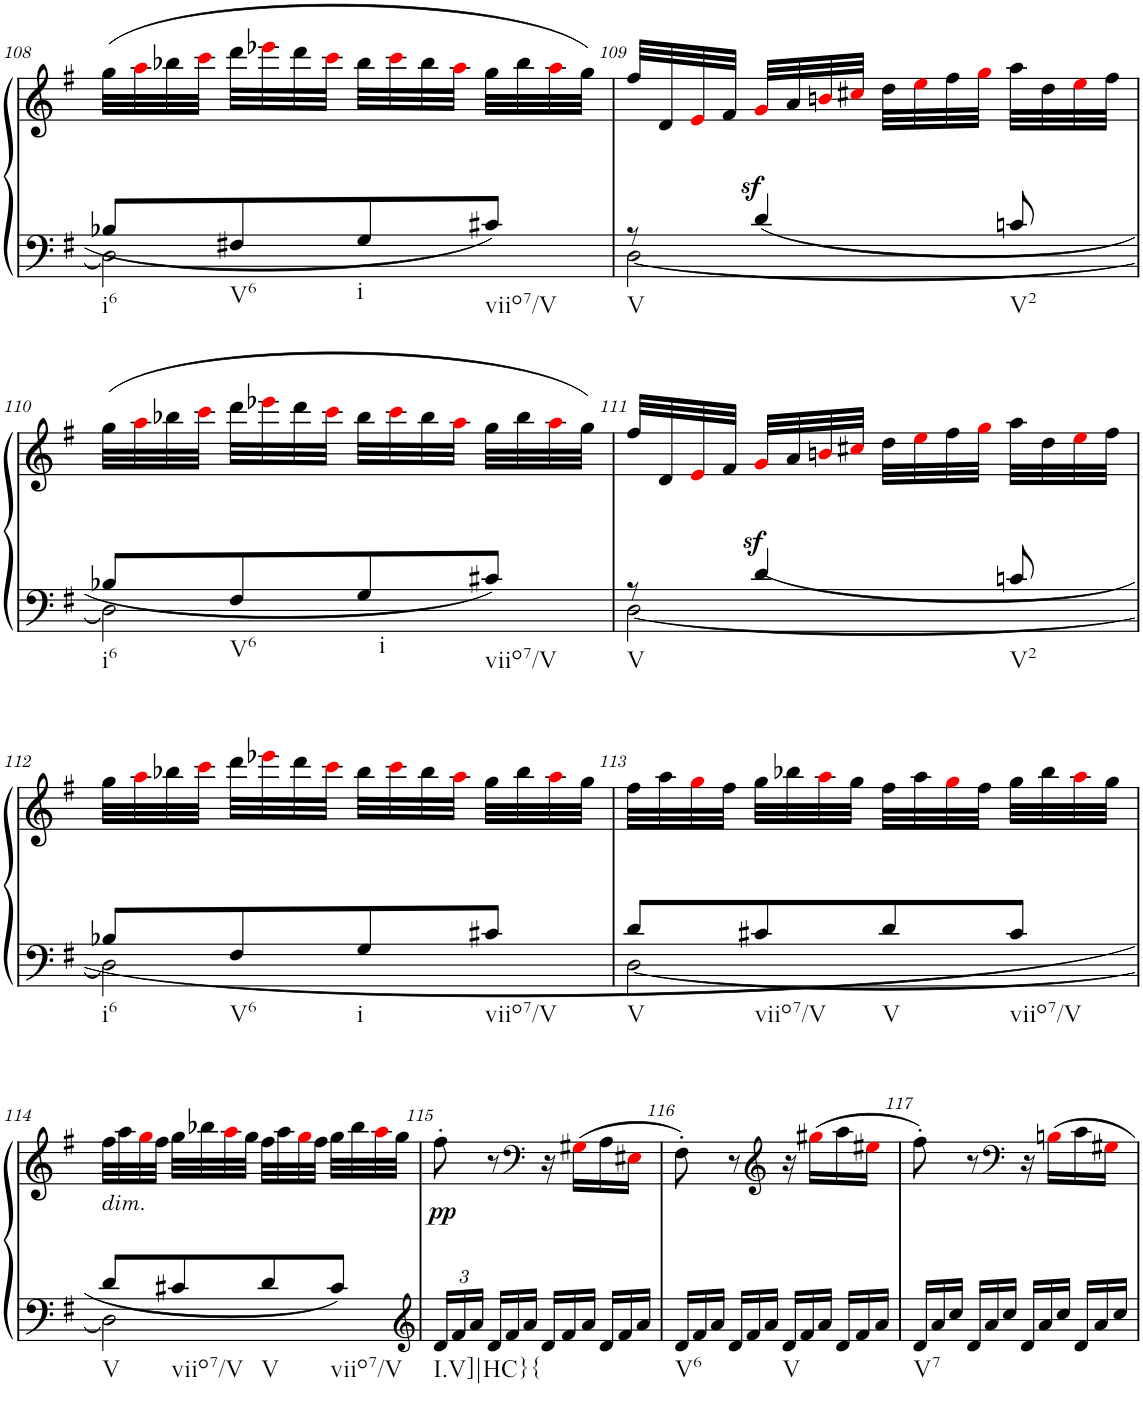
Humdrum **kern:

**kern	**kern	**dynam
*part1	*part1	*part1
*staff2	*staff1	*staff1/2
*I"Piano	*	*
*I'Pno	*	*
!!LO:PB:g=z
*clefF4	*clefG2	*
*k[f#]	*k[f#]	*
*G:	*G:	*
*M2/4	*M2/4	*
=108	=108	=108
*^	*	*
*	*^	*	*
!LO:TX:b:t=i6	!	!	!	!
!LO:TX:b:t=V6	!	!	!	!
!LO:TX:b:t=i	!	!	!	!
!LO:TX:b:t=viio7/V	!	!	!	!
2ryy	8B-X/L	2D\]	(32gg\LLL	.
.	.	.	32aai\	.
.	.	.	32bb-X\	.
.	.	.	32ccci\JJJ	.
.	8F#X/	.	32ddd\LLL	.
.	.	.	32eee-Xi\	.
.	.	.	32ddd\	.
.	.	.	32ccci\JJJ	.
.	8G/	.	32bb-\LLL	.
.	.	.	32ccci\	.
.	.	.	32bb-\	.
.	.	.	32aai\JJJ	.
.	8c#X/J	.	32gg\LLL	.
.	.	.	32bb-\	.
.	.	.	32aai\	.
.	.	.	32gg\JJJ)	.
=109	=109	=109	=109	=109
!LO:TX:b:t=V	!	!	!	!
!LO:TX:b:t=V2	!	!	!	!
2ryy	8r	[2D\	32ff#/LLL	.
.	.	.	32d/	.
.	.	.	32ei/	.
.	.	.	32f#/JJJ	.
!	!	!	!	!LO:DY:a=2
.	4d/	.	32gi/LLL	sf
.	.	.	32a/	.
.	.	.	32bni/	.
.	.	.	32cc#Xi/JJJ	.
.	.	.	32dd\LLL	.
.	.	.	32eei\	.
.	.	.	32ff#\	.
.	.	.	32ggi\JJJ	.
.	8cn/	.	32aa\LLL	.
.	.	.	32dd\	.
.	.	.	32eei\	.
.	.	.	32ff#\JJJ	.
!!LO:LB:g=z
=110	=110	=110	=110	=110
!LO:TX:b:t=i6	!	!	!	!
!LO:TX:b:t=V6	!	!	!	!
!LO:TX:b:t=i	!	!	!	!
!LO:TX:b:t=viio7/V	!	!	!	!
2ryy	8B-X/L	2D\]	(32gg\LLL	.
.	.	.	32aai\	.
.	.	.	32bb-X\	.
.	.	.	32ccci\JJJ	.
.	8F#/	.	32ddd\LLL	.
.	.	.	32eee-Xi\	.
.	.	.	32ddd\	.
.	.	.	32ccci\JJJ	.
.	8G/	.	32bb-\LLL	.
.	.	.	32ccci\	.
.	.	.	32bb-\	.
.	.	.	32aai\JJJ	.
.	8c#X/J	.	32gg\LLL	.
.	.	.	32bb-\	.
.	.	.	32aai\	.
.	.	.	32gg\JJJ)	.
=111	=111	=111	=111	=111
!LO:TX:b:t=V	!	!	!	!
!LO:TX:b:t=V2	!	!	!	!
2ryy	8r	[2D\	32ff#/LLL	.
.	.	.	32d/	.
.	.	.	32ei/	.
.	.	.	32f#/JJJ	.
!	!	!	!	!LO:DY:a=2
.	4d/	.	32gi/LLL	sf
.	.	.	32a/	.
.	.	.	32bni/	.
.	.	.	32cc#Xi/JJJ	.
.	.	.	32dd\LLL	.
.	.	.	32eei\	.
.	.	.	32ff#\	.
.	.	.	32ggi\JJJ	.
.	8cn/	.	32aa\LLL	.
.	.	.	32dd\	.
.	.	.	32eei\	.
.	.	.	32ff#\JJJ	.
!!LO:LB:g=z
=112	=112	=112	=112	=112
!LO:TX:b:t=i6	!	!	!	!
!LO:TX:b:t=V6	!	!	!	!
!LO:TX:b:t=i	!	!	!	!
!LO:TX:b:t=viio7/V	!	!	!	!
2ryy	8B-X/L	2D\]	32gg\LLL	.
.	.	.	32aai\	.
.	.	.	32bb-X\	.
.	.	.	32ccci\JJJ	.
.	8F#/	.	32ddd\LLL	.
.	.	.	32eee-Xi\	.
.	.	.	32ddd\	.
.	.	.	32ccci\JJJ	.
.	8G/	.	32bb-\LLL	.
.	.	.	32ccci\	.
.	.	.	32bb-\	.
.	.	.	32aai\JJJ	.
.	8c#X/J	.	32gg\LLL	.
.	.	.	32bb-\	.
.	.	.	32aai\	.
.	.	.	32gg\JJJ	.
=113	=113	=113	=113	=113
!LO:TX:b:t=V	!	!	!	!
!LO:TX:b:t=viio7/V	!	!	!	!
!LO:TX:b:t=V	!	!	!	!
!LO:TX:b:t=viio7/V	!	!	!	!
2ryy	8d/L	[2D\	32ff#\LLL	.
.	.	.	32aa\	.
.	.	.	32ggi\	.
.	.	.	32ff#\JJJ	.
.	8c#X/	.	32gg\LLL	.
.	.	.	32bb-X\	.
.	.	.	32aai\	.
.	.	.	32gg\JJJ	.
.	8d/	.	32ff#\LLL	.
.	.	.	32aa\	.
.	.	.	32ggi\	.
.	.	.	32ff#\JJJ	.
.	8c#/J	.	32gg\LLL	.
.	.	.	32bb-\	.
.	.	.	32aai\	.
.	.	.	32gg\JJJ	.
!!LO:LB:g=z
=114	=114	=114	=114	=114
!	!	!	!LO:TX:b:i:t=dim.	!
!LO:TX:b:t=V	!	!	!	!
!LO:TX:b:t=viio7/V	!	!	!	!
!LO:TX:b:t=V	!	!	!	!
!LO:TX:b:t=viio7/V	!	!	!	!
2ryy	8d/L	2D\]	32ff#\LLL	.
.	.	.	32aa\	.
.	.	.	32ggi\	.
.	.	.	32ff#\JJJ	.
.	8c#X/	.	32gg\LLL	.
.	.	.	32bb-X\	.
.	.	.	32aai\	.
.	.	.	32gg\JJJ	.
.	8d/	.	32ff#\LLL	.
.	.	.	32aa\	.
.	.	.	32ggi\	.
.	.	.	32ff#\JJJ	.
.	8c#/J	.	32gg\LLL	.
.	.	.	32bb-\	.
.	.	.	32aai\	.
.	.	.	32gg\JJJ	.
*v	*v	*v	*	*
=115	=115	=115
*clefG2	*	*
*^	*	*
*	*Xbrackettup	*	*
!LO:TX:b:t=I.V]|HC}{	!	!	!
!	!	!	!LO:DY:b
2ryy	24d/LL	8ff#'\	pp
.	24f#/	.	.
.	24a/JJ	.	.
*	*Xtuplet	*	*
.	24d/LL	8r	.
.	24f#/	.	.
.	24a/JJ	.	.
*	*	*clefF4	*
.	24d/LL	16r	.
.	24f#/	.	.
.	.	(16G#Xi\LL	.
.	24a/JJ	.	.
.	24d/LL	16A\	.
.	24f#/	.	.
.	.	16E#Xi\JJ	.
.	24a/JJ	.	.
=116	=116	=116	=116
!LO:TX:b:t=V6	!	!	!
!LO:TX:b:t=V	!	!	!
2ryy	24d/LL	8F#'\)	.
.	24f#/	.	.
.	24a/JJ	.	.
.	24d/LL	8r	.
.	24f#/	.	.
.	24a/JJ	.	.
*	*	*clefG2	*
.	24d/LL	16r	.
.	24f#/	.	.
.	.	(16gg#Xi\LL	.
.	24a/JJ	.	.
.	24d/LL	16aa\	.
.	24f#/	.	.
.	.	16ee#Xi\JJ	.
.	24a/JJ	.	.
=117	=117	=117	=117
!LO:TX:b:t=V7	!	!	!
2ryy	24d/LL	8ff#'\)	.
.	24a/	.	.
.	24cc/JJ	.	.
.	24d/LL	8r	.
.	24a/	.	.
.	24cc/JJ	.	.
*	*	*clefF4	*
.	24d/LL	16r	.
.	24a/	.	.
.	.	16Bni\LL	.
.	24cc/JJ	.	.
.	24d/LL	16c\	.
.	24a/	.	.
.	.	16G#Xi\JJ	.
.	24cc/JJ	.	.
*v	*v	*	*
=	=	=
*-	*-	*-
